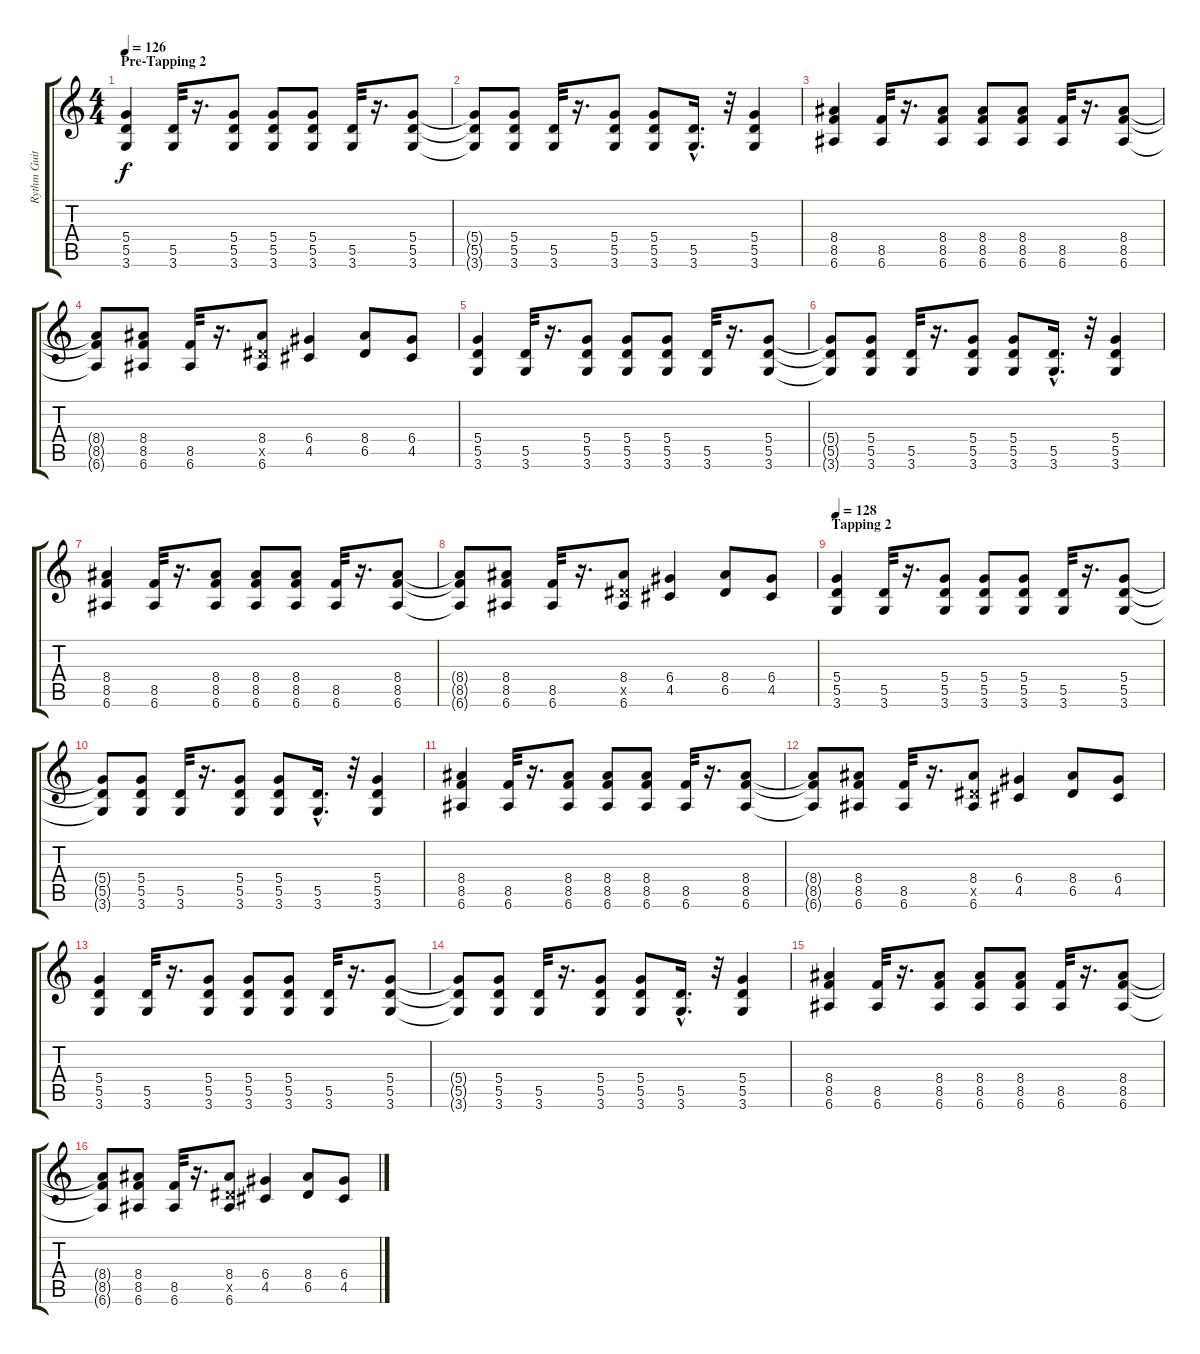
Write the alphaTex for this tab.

\track ("Rythm Guitar" "Rythm Guit") {instrument distortionguitar}
\staff {score tabs}
\tuning (E4 B3 G3 D3 A2 E2) {hide}
\ts (4 4)
\section ("" "Pre-Tapping 2")
\tempo 126
\clef g2
\ks c
(5.4 5.5 3.6).4{dy f} (5.5 3.6).32 r.16{d} (5.4 5.5 3.6).8 (5.4 5.5 3.6).8 (5.4 5.5 3.6).8 (5.5 3.6).32 r.16{d} (5.4 5.5 3.6).8 |
(5.4{t} 5.5{t} 3.6{t}).8 (5.4 5.5 3.6).8 (5.5 3.6).32 r.16{d} (5.4 5.5 3.6).8 (5.4 5.5 3.6).8 (5.5{hac} 3.6{hac}).16{d} r.32 (5.4 5.5 3.6).4 |
(8.4 8.5 6.6).4 (8.5 6.6).32 r.16{d} (8.4 8.5 6.6).8 (8.4 8.5 6.6).8 (8.4 8.5 6.6).8 (8.5 6.6).32 r.16{d} (8.4 8.5 6.6).8 |
(8.4{t} 8.5{t} 6.6{t}).8 (8.4 8.5 6.6).8 (8.5 6.6).32 r.16{d} (8.4 6.5{x} 6.6).8 (6.4 4.5).4 (8.4 6.5).8 (6.4 4.5).8 |
(5.4 5.5 3.6).4 (5.5 3.6).32 r.16{d} (5.4 5.5 3.6).8 (5.4 5.5 3.6).8 (5.4 5.5 3.6).8 (5.5 3.6).32 r.16{d} (5.4 5.5 3.6).8 |
(5.4{t} 5.5{t} 3.6{t}).8 (5.4 5.5 3.6).8 (5.5 3.6).32 r.16{d} (5.4 5.5 3.6).8 (5.4 5.5 3.6).8 (5.5{hac} 3.6{hac}).16{d} r.32 (5.4 5.5 3.6).4 |
(8.4 8.5 6.6).4 (8.5 6.6).32 r.16{d} (8.4 8.5 6.6).8 (8.4 8.5 6.6).8 (8.4 8.5 6.6).8 (8.5 6.6).32 r.16{d} (8.4 8.5 6.6).8 |
(8.4{t} 8.5{t} 6.6{t}).8 (8.4 8.5 6.6).8 (8.5 6.6).32 r.16{d} (8.4 6.5{x} 6.6).8 (6.4 4.5).4 (8.4 6.5).8 (6.4 4.5).8 |
\section ("" "Tapping 2")
\tempo 128
(5.4 5.5 3.6).4 (5.5 3.6).32 r.16{d} (5.4 5.5 3.6).8 (5.4 5.5 3.6).8 (5.4 5.5 3.6).8 (5.5 3.6).32 r.16{d} (5.4 5.5 3.6).8 |
(5.4{t} 5.5{t} 3.6{t}).8 (5.4 5.5 3.6).8 (5.5 3.6).32 r.16{d} (5.4 5.5 3.6).8 (5.4 5.5 3.6).8 (5.5{hac} 3.6{hac}).16{d} r.32 (5.4 5.5 3.6).4 |
(8.4 8.5 6.6).4 (8.5 6.6).32 r.16{d} (8.4 8.5 6.6).8 (8.4 8.5 6.6).8 (8.4 8.5 6.6).8 (8.5 6.6).32 r.16{d} (8.4 8.5 6.6).8 |
(8.4{t} 8.5{t} 6.6{t}).8 (8.4 8.5 6.6).8 (8.5 6.6).32 r.16{d} (8.4 6.5{x} 6.6).8 (6.4 4.5).4 (8.4 6.5).8 (6.4 4.5).8 |
(5.4 5.5 3.6).4 (5.5 3.6).32 r.16{d} (5.4 5.5 3.6).8 (5.4 5.5 3.6).8 (5.4 5.5 3.6).8 (5.5 3.6).32 r.16{d} (5.4 5.5 3.6).8 |
(5.4{t} 5.5{t} 3.6{t}).8 (5.4 5.5 3.6).8 (5.5 3.6).32 r.16{d} (5.4 5.5 3.6).8 (5.4 5.5 3.6).8 (5.5{hac} 3.6{hac}).16{d} r.32 (5.4 5.5 3.6).4 |
(8.4 8.5 6.6).4 (8.5 6.6).32 r.16{d} (8.4 8.5 6.6).8 (8.4 8.5 6.6).8 (8.4 8.5 6.6).8 (8.5 6.6).32 r.16{d} (8.4 8.5 6.6).8 |
(8.4{t} 8.5{t} 6.6{t}).8 (8.4 8.5 6.6).8 (8.5 6.6).32 r.16{d} (8.4 6.5{x} 6.6).8 (6.4 4.5).4 (8.4 6.5).8 (6.4 4.5).8
